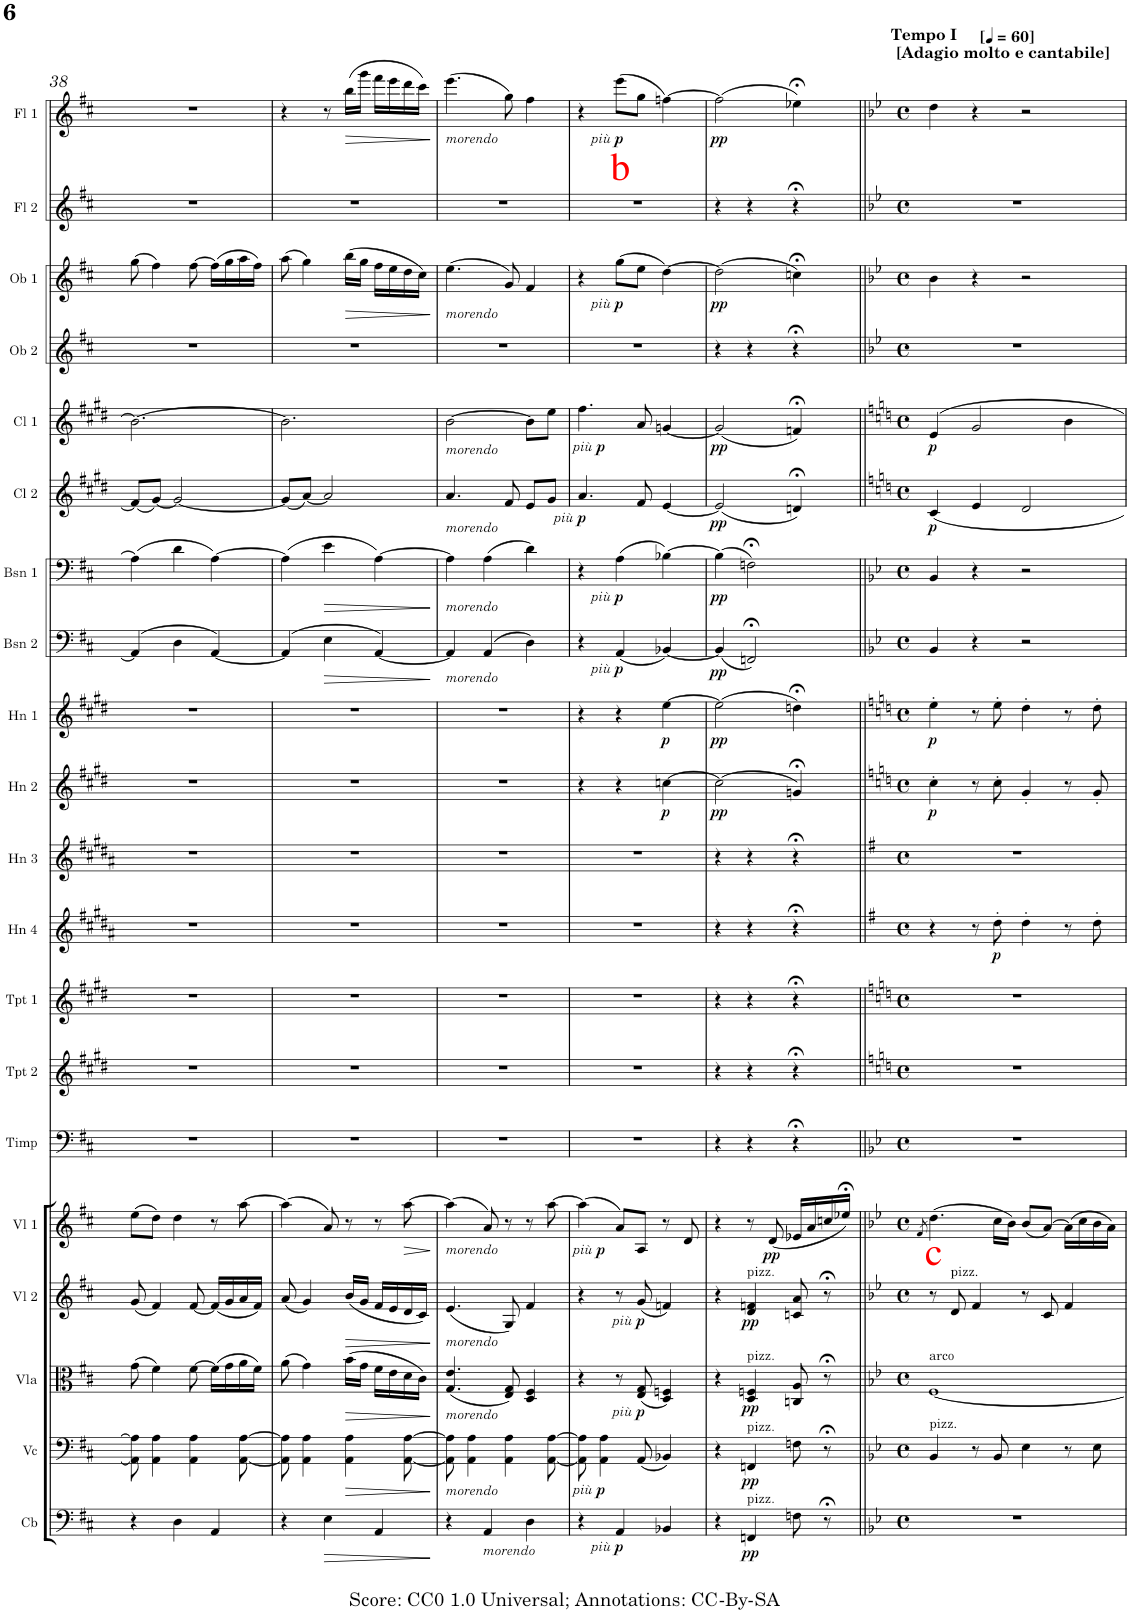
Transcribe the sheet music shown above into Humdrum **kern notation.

**kern	**dynam	**kern	**dynam	**kern	**dynam	**kern	**dynam	**kern	**text	**dynam	**kern	**kern	**kern	**kern	**dynam	**kern	**kern	**dynam	**kern	**dynam	**kern	**dynam	**kern	**dynam	**kern	**dynam	**kern	**dynam	**kern	**kern	**dynam	**kern	**kern	**text	**dynam
*part20	*part20	*part19	*part19	*part18	*part18	*part17	*part17	*part16	*part16	*part16	*part15	*part14	*part13	*part12	*part12	*part11	*part10	*part10	*part9	*part9	*part8	*part8	*part7	*part7	*part6	*part6	*part5	*part5	*part4	*part3	*part3	*part2	*part1	*part1	*part1
*staff20	*staff20	*staff19	*staff19	*staff18	*staff18	*staff17	*staff17	*staff16	*staff16	*staff16	*staff15	*staff14	*staff13	*staff12	*staff12	*staff11	*staff10	*staff10	*staff9	*staff9	*staff8	*staff8	*staff7	*staff7	*staff6	*staff6	*staff5	*staff5	*staff4	*staff3	*staff3	*staff2	*staff1	*staff1	*staff1
*I"Contrabass	*	*I"Violoncello	*	*I"Viola	*	*I"Violin 2	*	*I"Violin I	*	*	*I"Timpani in F, Bb	*I"Bb Trumpet 2	*I"Bb Trumpet	*I"Eb Horn 4	*	*I"Eb Horn 3	*I"Bb (alto) Horn 1	*	*I"Bb (alto) Horn 1	*	*I"Bassoon 2	*	*I"Bassoon 1	*	*I"Bb Clarinet 2	*	*I"Bb Clarinet 1	*	*I"Oboe 2	*I"Oboe 1	*	*I"Flute 2	*I"Flute 1	*	*
*I'Cb	*	*I'Vc	*	*I'Vla	*	*I'Vl 2	*	*I'Vl 1	*	*	*I'Timp	*I'Tpt 2	*I'Tpt 1	*I'Hn 4	*	*I'Hn 3	*I'Hn 2	*	*I'Hn 1	*	*I'Bsn 2	*	*I'Bsn 1	*	*I'Cl 2	*	*I'Cl 1	*	*I'Ob 2	*I'Ob 1	*	*I'Fl 2	*I'Fl 1	*	*
!!LO:PB:g=z
*clefF4	*	*clefF4	*	*clefC3	*	*clefG2	*	*clefG2	*	*	*clefF4	*clefG2	*clefG2	*clefG2	*	*clefG2	*clefG2	*	*clefG2	*	*clefF4	*	*clefF4	*	*clefG2	*	*clefG2	*	*clefG2	*clefG2	*	*clefG2	*clefG2	*	*
*Trd7c12	*	*	*	*	*	*	*	*	*	*	*	*Trd1c2	*Trd1c2	*Trd5c9	*	*Trd5c9	*Trd1c2	*	*Trd1c2	*	*	*	*	*	*Trd1c2	*	*Trd1c2	*	*	*	*	*	*	*	*
*k[f#c#]	*	*k[f#c#]	*	*k[f#c#]	*	*k[f#c#]	*	*k[f#c#]	*	*	*k[f#c#]	*k[f#c#g#d#]	*k[f#c#g#d#]	*k[f#c#g#d#a#]	*	*k[f#c#g#d#a#]	*k[f#c#g#d#]	*	*k[f#c#g#d#]	*	*k[f#c#]	*	*k[f#c#]	*	*k[f#c#g#d#]	*	*k[f#c#g#d#]	*	*k[f#c#]	*k[f#c#]	*	*k[f#c#]	*k[f#c#]	*	*
*M3/4	*	*M3/4	*	*M3/4	*	*M3/4	*	*M3/4	*	*	*M3/4	*M3/4	*M3/4	*M3/4	*	*M3/4	*M3/4	*	*M3/4	*	*M3/4	*	*M3/4	*	*M3/4	*	*M3/4	*	*M3/4	*M3/4	*	*M3/4	*M3/4	*	*
=38	=38	=38	=38	=38	=38	=38	=38	=38	=38	=38	=38	=38	=38	=38	=38	=38	=38	=38	=38	=38	=38	=38	=38	=38	=38	=38	=38	=38	=38	=38	=38	=38	=38	=38	=38
4r	.	8AA\] 8A\]	.	(8g\	.	(8g/	.	(8ee\L	.	.	2.r	2.r	2.r	2.r	.	2.r	2.r	.	2.r	.	(4AA/]	.	(4A\]	.	(8f#/L]	.	2.b\_	.	2.r	(8gg\	.	2.r	2.r	.	.
.	.	4AA\ 4A\	.	4f#\)	.	4f#/)	.	8dd\J)	.	.	.	.	.	.	.	.	.	.	.	.	.	.	.	.	[8g#/J)	.	.	.	.	4ff#\)	.	.	.	.	.
4D\	.	.	.	.	.	.	.	4dd\	.	.	.	.	.	.	.	.	.	.	.	.	4D\	.	4d\	.	2g#/_	.	.	.	.	.	.	.	.	.	.
.	.	4AA\ 4A\	.	[8f#\	.	[8f#/	.	.	.	.	.	.	.	.	.	.	.	.	.	.	.	.	.	.	.	.	.	.	.	[8ff#\	.	.	.	.	.
4AA/	.	.	.	(16f#\LL]	.	(16f#/LL]	.	8r	.	.	.	.	.	.	.	.	.	.	.	.	[4AA/)	.	[4A\)	.	.	.	.	.	.	(16ff#\LL]	.	.	.	.	.
.	.	.	.	16g\	.	16g/	.	.	.	.	.	.	.	.	.	.	.	.	.	.	.	.	.	.	.	.	.	.	.	16gg\	.	.	.	.	.
.	.	[8AA\ [8A\	.	16a\	.	16a/	.	[8aa\	.	.	.	.	.	.	.	.	.	.	.	.	.	.	.	.	.	.	.	.	.	16aa\	.	.	.	.	.
.	.	.	.	16f#\JJ)	.	16f#/JJ)	.	.	.	.	.	.	.	.	.	.	.	.	.	.	.	.	.	.	.	.	.	.	.	16ff#\JJ)	.	.	.	.	.
=39	=39	=39	=39	=39	=39	=39	=39	=39	=39	=39	=39	=39	=39	=39	=39	=39	=39	=39	=39	=39	=39	=39	=39	=39	=39	=39	=39	=39	=39	=39	=39	=39	=39	=39	=39
4r	.	8AA\] 8A\]	.	(8a\	.	(8a/	.	(4aa\]	.	.	2.r	2.r	2.r	2.r	.	2.r	2.r	.	2.r	.	(4AA/]	.	(4A\]	.	(8g#/L]	.	2.b\]	.	2.r	(8aa\	.	2.r	4r	.	.
.	.	4AA\ 4A\	.	4g\)	.	4g/)	.	.	.	.	.	.	.	.	.	.	.	.	.	.	.	.	.	.	[8a/J)	.	.	.	.	4gg\)	.	.	.	.	.
!	!LO:HP:b	!	!	!	!	!	!	!	!	!	!	!	!	!	!	!	!	!	!	!	!	!LO:HP:b	!	!LO:HP:b	!	!	!	!	!	!	!	!	!	!	!
4E\	>	.	.	.	.	.	.	8a/)	.	.	.	.	.	.	.	.	.	.	.	.	4E\	>	4e\	>	2a/]	.	.	.	.	.	.	.	8r	.	.
!	!	!	!LO:HP:b	!	!LO:HP:b	!	!LO:HP:b	!	!	!	!	!	!	!	!	!	!	!	!	!	!	!	!	!	!	!	!	!	!	!	!LO:HP:b	!	!	!	!LO:HP:b
.	.	4AA\ 4A\	>	(16b\LL	>	(16b/LL	>	8r	.	.	.	.	.	.	.	.	.	.	.	.	.	.	.	.	.	.	.	.	.	(16bb\LL	>	.	(16bb\LL	.	>
.	.	.	.	16g\JJ	.	16g/JJ	.	.	.	.	.	.	.	.	.	.	.	.	.	.	.	.	.	.	.	.	.	.	.	16gg\JJ	.	.	16ggg\JJ	.	.
4AA/	.	.	.	16f#\LL	.	16f#/LL	.	8r	.	.	.	.	.	.	.	.	.	.	.	.	[4AA/)	.	[4A\)	.	.	.	.	.	.	16ff#\LL	.	.	16fff#\LL	.	.
.	.	.	.	16e\	.	16e/	.	.	.	.	.	.	.	.	.	.	.	.	.	.	.	.	.	.	.	.	.	.	.	16ee\	.	.	16eee\	.	.
!	!	!	!	!	!	!	!	!	!	!LO:HP:b	!	!	!	!	!	!	!	!	!	!	!	!	!	!	!	!	!	!	!	!	!	!	!	!	!
.	.	[8AA\ [8A\	.	16d\	.	16d/	.	[8aa\	.	>	.	.	.	.	.	.	.	.	.	.	.	.	.	.	.	.	.	.	.	16dd\	.	.	16ddd\	.	.
.	.	.	.	16c#\JJ)	.	16c#/JJ)	.	.	.	.	.	.	.	.	.	.	.	.	.	.	.	.	.	.	.	.	.	.	.	16cc#\JJ)	.	.	16ccc#\JJ)	.	.
.	]	.	]	.	]	.	]	.	.	]	.	.	.	.	.	.	.	.	.	.	.	]	.	]	.	.	.	.	.	.	]	.	.	.	]
=40	=40	=40	=40	=40	=40	=40	=40	=40	=40	=40	=40	=40	=40	=40	=40	=40	=40	=40	=40	=40	=40	=40	=40	=40	=40	=40	=40	=40	=40	=40	=40	=40	=40	=40	=40
!	!	!	!	!	!	!	!	!	!	!	!	!	!	!	!	!	!	!	!	!	!	!	!	!	!	!	!	!	!	!	!	!	!LO:TX:b:i:t=morendo	!	!
!	!	!	!	!	!	!	!	!	!	!	!	!	!	!	!	!	!	!	!	!	!	!	!	!	!	!	!	!	!	!LO:TX:b:i:t=morendo	!	!	!	!	!
!	!	!	!	!	!	!	!	!	!	!	!	!	!	!	!	!	!	!	!	!	!	!	!	!	!	!	!LO:TX:b:i:t=morendo	!	!	!	!	!	!	!	!
!	!	!	!	!	!	!	!	!	!	!	!	!	!	!	!	!	!	!	!	!	!	!	!	!	!LO:TX:b:i:t=morendo	!	!	!	!	!	!	!	!	!	!
!	!	!	!	!	!	!	!	!	!	!	!	!	!	!	!	!	!	!	!	!	!	!	!LO:TX:b:i:t=morendo	!	!	!	!	!	!	!	!	!	!	!	!
!	!	!	!	!	!	!	!	!	!	!	!	!	!	!	!	!	!	!	!	!	!LO:TX:b:i:t=morendo	!	!	!	!	!	!	!	!	!	!	!	!	!	!
!	!	!	!	!	!	!	!	!LO:TX:b:i:t=morendo	!	!	!	!	!	!	!	!	!	!	!	!	!	!	!	!	!	!	!	!	!	!	!	!	!	!	!
!	!	!	!	!	!	!LO:TX:b:i:t=morendo	!	!	!	!	!	!	!	!	!	!	!	!	!	!	!	!	!	!	!	!	!	!	!	!	!	!	!	!	!
!	!	!	!	!LO:TX:b:i:t=morendo	!	!	!	!	!	!	!	!	!	!	!	!	!	!	!	!	!	!	!	!	!	!	!	!	!	!	!	!	!	!	!
!	!	!LO:TX:b:i:t=morendo	!	!	!	!	!	!	!	!	!	!	!	!	!	!	!	!	!	!	!	!	!	!	!	!	!	!	!	!	!	!	!	!	!
4r	.	8AA\] 8A\]	.	(4.G/ 4.e/	.	(4.e/	.	(4aa\]	.	.	2.r	2.r	2.r	2.r	.	2.r	2.r	.	2.r	.	4AA/]	.	4A\]	.	4.a/	.	[2b\	.	2.r	(4.ee\	.	2.r	(4.eee\	.	.
.	.	4AA\ 4A\	.	.	.	.	.	.	.	.	.	.	.	.	.	.	.	.	.	.	.	.	.	.	.	.	.	.	.	.	.	.	.	.	.
!LO:TX:b:i:t=morendo	!	!	!	!	!	!	!	!	!	!	!	!	!	!	!	!	!	!	!	!	!	!	!	!	!	!	!	!	!	!	!	!	!	!	!
4AA/	.	.	.	.	.	.	.	8a/)	.	.	.	.	.	.	.	.	.	.	.	.	(4AA/	.	(4A\	.	.	.	.	.	.	.	.	.	.	.	.
.	.	4AA\ 4A\	.	8E/ 8G/)	.	8G/)	.	8r	.	.	.	.	.	.	.	.	.	.	.	.	.	.	.	.	8f#/	.	.	.	.	8g/)	.	.	8gg\)	.	.
4D\	.	.	.	4D/ 4F#/	.	4f#/	.	8r	.	.	.	.	.	.	.	.	.	.	.	.	4D\)	.	4d\)	.	8e/L	.	8b\L]	.	.	4f#/	.	.	4ff#\	.	.
.	.	[8AA\ [8A\	.	.	.	.	.	[8aa\	.	.	.	.	.	.	.	.	.	.	.	.	.	.	.	.	8g#/J	.	8ee\J	.	.	.	.	.	.	.	.
=41	=41	=41	=41	=41	=41	=41	=41	=41	=41	=41	=41	=41	=41	=41	=41	=41	=41	=41	=41	=41	=41	=41	=41	=41	=41	=41	=41	=41	=41	=41	=41	=41	=41	=41	=41
!	!	!	!LO:DY:b	!	!	!	!	!	!	!	!	!	!	!	!	!	!	!	!	!	!	!	!	!	!	!	!	!	!	!	!	!	!	!	!
!	!	!	!LO:DY:n=1:b	!	!	!	!	!	!	!LO:DY:b	!	!	!	!	!	!	!	!	!	!	!	!	!	!	!	!	!	!	!	!	!	!	!	!	!
!	!	!	!	!	!	!	!	!	!	!LO:DY:n=1:b	!	!	!	!	!	!	!	!	!	!	!	!	!	!	!	!LO:DY:b	!	!	!	!	!	!	!	!	!
!	!	!	!	!	!	!	!	!	!	!	!	!	!	!	!	!	!	!	!	!	!	!	!	!	!	!LO:DY:n=1:b	!	!LO:DY:b	!	!	!	!	!	!	!
!	!	!	!	!	!	!	!	!	!	!	!	!	!	!	!	!	!	!	!	!	!	!	!	!	!	!	!	!LO:DY:n=1:b	!	!	!	!	!	!	!
4r	.	8AA\] 8A\]	other-dynamics p	4r	.	4r	.	(4aa\]	.	other-dynamics p	2.r	2.r	2.r	2.r	.	2.r	4r	.	4r	.	4r	.	4r	.	4.a/	other-dynamics p	4.ff#\	other-dynamics p	2.r	4r	.	2.r	4r	.	.
.	.	4AA\ 4A\	.	.	.	.	.	.	.	.	.	.	.	.	.	.	.	.	.	.	.	.	.	.	.	.	.	.	.	.	.	.	.	.	.
!	!LO:DY:b	!	!	!	!	!	!	!	!	!	!	!	!	!	!	!	!	!	!	!	!	!	!	!	!	!	!	!	!	!	!	!	!	!LO:LY:b:color=#FF0000	!
!	!LO:DY:n=1:b	!	!	!	!	!	!	!	!	!	!	!	!	!	!	!	!	!	!	!	!	!LO:DY:b	!	!	!	!	!	!	!	!	!	!	!	!	!
!	!	!	!	!	!	!	!	!	!	!	!	!	!	!	!	!	!	!	!	!	!	!LO:DY:n=1:b	!	!LO:DY:b	!	!	!	!	!	!	!	!	!	!	!
!	!	!	!	!	!	!	!	!	!	!	!	!	!	!	!	!	!	!	!	!	!	!	!	!LO:DY:n=1:b	!	!	!	!	!	!	!LO:DY:b	!	!	!	!
!	!	!	!	!	!	!	!	!	!	!	!	!	!	!	!	!	!	!	!	!	!	!	!	!	!	!	!	!	!	!	!LO:DY:n=1:b	!	!	!	!LO:DY:b
!	!	!	!	!	!	!	!	!	!	!	!	!	!	!	!	!	!	!	!	!	!	!	!	!	!	!	!	!	!	!	!	!	!	!	!LO:DY:n=1:b
4AA/	other-dynamics p	.	.	8r	.	8r	.	8a/L)	.	.	.	.	.	.	.	.	4r	.	4r	.	(4AA/	other-dynamics p	(4A\	other-dynamics p	.	.	.	.	.	(8gg\L	other-dynamics p	.	(8eee\L	b	other-dynamics p
!	!	!	!	!	!LO:DY:b	!	!	!	!	!	!	!	!	!	!	!	!	!	!	!	!	!	!	!	!	!	!	!	!	!	!	!	!	!	!
!	!	!	!	!	!LO:DY:n=1:b	!	!LO:DY:b	!	!	!	!	!	!	!	!	!	!	!	!	!	!	!	!	!	!	!	!	!	!	!	!	!	!	!	!
!	!	!	!	!	!	!	!LO:DY:n=1:b	!	!	!	!	!	!	!	!	!	!	!	!	!	!	!	!	!	!	!	!	!	!	!	!	!	!	!	!
.	.	(8AA/	.	(8E/ 8G/	other-dynamics p	(8g/	other-dynamics p	8A/J	.	.	.	.	.	.	.	.	.	.	.	.	.	.	.	.	8f#/	.	8a/	.	.	8ee\J	.	.	8gg\J	.	.
!	!	!	!	!	!	!	!	!	!	!	!	!	!	!	!	!	!	!LO:DY:b	!	!LO:DY:b	!	!	!	!	!	!	!	!	!	!	!	!	!	!	!
4BB-X/	.	4BB-X/)	.	4D/ 4Fn/)	.	4fn/)	.	8r	.	.	.	.	.	.	.	.	[4ccn\	p	[4ee\	p	[4BB-X/)	.	[4B-X\)	.	[4e/	.	[4gn/	.	.	[4dd\)	.	.	[4ffn\)	.	.
.	.	.	.	.	.	.	.	8d/	.	.	.	.	.	.	.	.	.	.	.	.	.	.	.	.	.	.	.	.	.	.	.	.	.	.	.
=42	=42	=42	=42	=42	=42	=42	=42	=42	=42	=42	=42	=42	=42	=42	=42	=42	=42	=42	=42	=42	=42	=42	=42	=42	=42	=42	=42	=42	=42	=42	=42	=42	=42	=42	=42
!	!	!	!	!	!	!	!	!	!	!	!	!	!	!	!	!	!	!LO:DY:b	!	!LO:DY:b	!	!LO:DY:b	!	!LO:DY:b	!	!LO:DY:b	!	!LO:DY:b	!	!	!LO:DY:b	!	!	!	!LO:DY:b
4r	.	4r	.	4r	.	4r	.	4r	.	.	4r	4r	4r	4r	.	4r	(2cc\]	pp	(2ee\]	pp	(4BB-/]	pp	(4B-\]	pp	(2e/]	pp	(2g/]	pp	4r	(2dd\]	pp	4r	(2ff\]	.	pp
!	!	!	!	!	!	!LO:TX:a:t=pizz.	!	!	!	!	!	!	!	!	!	!	!	!	!	!	!	!	!	!	!	!	!	!	!	!	!	!	!	!	!
!	!	!	!	!LO:TX:a:t=pizz.	!	!	!	!	!	!	!	!	!	!	!	!	!	!	!	!	!	!	!	!	!	!	!	!	!	!	!	!	!	!	!
!	!	!LO:TX:a:t=pizz.	!	!	!	!	!	!	!	!	!	!	!	!	!	!	!	!	!	!	!	!	!	!	!	!	!	!	!	!	!	!	!	!	!
!LO:TX:a:t=pizz.	!	!	!	!	!	!	!	!	!	!	!	!	!	!	!	!	!	!	!	!	!	!	!	!	!	!	!	!	!	!	!	!	!	!	!
!	!LO:DY:b	!	!LO:DY:b	!	!LO:DY:b	!	!LO:DY:b	!	!	!	!	!	!	!	!	!	!	!	!	!	!	!	!	!	!	!	!	!	!	!	!	!	!	!	!
4FFn/	pp	4FFn/	pp	4D/ 4Fn/	pp	4d/ 4fn/	pp	8r	.	.	4r	4r	4r	4r	.	4r	.	.	.	.	2FFn;</)	.	2Fn;<\)	.	.	.	.	.	4r	.	.	4r	.	.	.
!	!	!	!	!	!	!	!	!	!	!LO:DY:b	!	!	!	!	!	!	!	!	!	!	!	!	!	!	!	!	!	!	!	!	!	!	!	!	!
.	.	.	.	.	.	.	.	(8d/	.	pp	.	.	.	.	.	.	.	.	.	.	.	.	.	.	.	.	.	.	.	.	.	.	.	.	.
8Fn\	.	8Fn\	.	8Cn/ 8A/	.	8cn/ 8a/	.	16e-X/LL	.	.	4r;<	4r;<	4r;<	4r;<	.	4r;<	4gn;</)	.	4ddn;<\)	.	.	.	.	.	4dn;</)	.	4fn;</)	.	4r;<	4ccn;<\)	.	4r;<	4ee-X;<\)	.	.
.	.	.	.	.	.	.	.	16a/	.	.	.	.	.	.	.	.	.	.	.	.	.	.	.	.	.	.	.	.	.	.	.	.	.	.	.
8r;<	.	8r;<	.	8r;<	.	8r;<	.	16ccn/	.	.	.	.	.	.	.	.	.	.	.	.	.	.	.	.	.	.	.	.	.	.	.	.	.	.	.
.	.	.	.	.	.	.	.	16ee-X;</JJ)	.	.	.	.	.	.	.	.	.	.	.	.	.	.	.	.	.	.	.	.	.	.	.	.	.	.	.
=43||	=43||	=43||	=43||	=43||	=43||	=43||	=43||	=43||	=43||	=43||	=43||	=43||	=43||	=43||	=43||	=43||	=43||	=43||	=43||	=43||	=43||	=43||	=43||	=43||	=43||	=43||	=43||	=43||	=43||	=43||	=43||	=43||	=43||	=43||	=43||
*k[b-e-]	*	*k[b-e-]	*	*k[b-e-]	*	*k[b-e-]	*	*k[b-e-]	*	*	*k[b-e-]	*k[]	*k[]	*k[f#]	*	*k[f#]	*k[]	*	*k[]	*	*k[b-e-]	*	*k[b-e-]	*	*k[]	*	*k[]	*	*k[b-e-]	*k[b-e-]	*	*k[b-e-]	*k[b-e-]	*	*
*M4/4	*	*M4/4	*	*M4/4	*	*M4/4	*	*M4/4	*	*	*M4/4	*M4/4	*M4/4	*M4/4	*	*M4/4	*M4/4	*	*M4/4	*	*M4/4	*	*M4/4	*	*M4/4	*	*M4/4	*	*M4/4	*M4/4	*	*M4/4	*M4/4	*	*
*met(c)	*	*met(c)	*	*met(c)	*	*met(c)	*	*met(c)	*	*	*met(c)	*met(c)	*met(c)	*met(c)	*	*met(c)	*met(c)	*	*met(c)	*	*met(c)	*	*met(c)	*	*met(c)	*	*met(c)	*	*met(c)	*met(c)	*	*met(c)	*met(c)	*	*
*	*	*	*	*	*	*	*	*	*	*	*	*	*	*	*	*	*	*	*	*	*	*	*	*	*	*	*	*	*	*	*	*	*MM60	*	*
.	.	.	.	.	.	.	.	8qf/	.	.	.	.	.	.	.	.	.	.	.	.	.	.	.	.	.	.	.	.	.	.	.	.	.	.	.
!	!	!	!	!	!	!	!	!	!	!	!	!	!	!	!	!	!	!	!	!	!	!	!	!	!	!	!	!	!	!	!	!	!LO:TX:a:B:t=[Adagio molto e cantabile]	!	!
!	!	!	!	!	!	!	!	!	!	!	!	!	!	!	!	!	!	!	!	!	!	!	!	!	!	!	!	!	!	!	!	!	!LO:TX:a:B:t=[	!	!
!	!	!	!	!	!	!	!	!	!	!	!	!	!	!	!	!	!	!	!	!	!	!	!	!	!	!	!	!	!	!	!	!	!LO:TX:a:B:t=]	!	!
!	!	!	!	!	!	!	!	!	!	!	!	!	!	!	!	!	!	!	!	!	!	!	!	!	!	!	!	!	!	!	!	!	!LO:TX:a:B:t=Tempo I	!	!
!	!	!	!	!LO:TX:a:t=arco	!	!	!	!	!	!	!	!	!	!	!	!	!	!	!	!	!	!	!	!	!	!	!	!	!	!	!	!	!	!	!
!	!	!LO:TX:a:t=pizz.	!	!	!	!	!	!	!	!	!	!	!	!	!	!	!	!	!	!	!	!	!	!	!	!	!	!	!	!	!	!	!	!	!
!	!	!	!	!	!	!	!	!	!LO:LY:b:color=#FF0000	!	!	!	!	!	!	!	!	!LO:DY:b	!	!LO:DY:b	!	!	!	!	!	!LO:DY:b	!	!LO:DY:b	!	!	!	!	!	!	!
1r	.	4BB-/	.	[1F	.	8r	.	(4.dd\	c	.	1r	1r	1r	4r	.	1r	4cc'\	p	4ee'\	p	4BB-/	.	4BB-/	.	4c/	p	4e/	p	1r	4b-\	.	1r	4dd\	.	.
!	!	!	!	!	!	!LO:TX:a:t=pizz.	!	!	!	!	!	!	!	!	!	!	!	!	!	!	!	!	!	!	!	!	!	!	!	!	!	!	!	!	!
.	.	.	.	.	.	8d/	.	.	.	.	.	.	.	.	.	.	.	.	.	.	.	.	.	.	.	.	.	.	.	.	.	.	.	.	.
.	.	8r	.	.	.	4f/	.	.	.	.	.	.	.	8r	.	.	8r	.	8r	.	4r	.	4r	.	4e/	.	2g/	.	.	4r	.	.	4r	.	.
!	!	!	!	!	!	!	!	!	!	!	!	!	!	!	!LO:DY:b	!	!	!	!	!	!	!	!	!	!	!	!	!	!	!	!	!	!	!	!
.	.	8BB-/	.	.	.	.	.	16cc\LL	.	.	.	.	.	8dd'\	p	.	8cc'\	.	8ee'\	.	.	.	.	.	.	.	.	.	.	.	.	.	.	.	.
.	.	.	.	.	.	.	.	16b-\JJ)	.	.	.	.	.	.	.	.	.	.	.	.	.	.	.	.	.	.	.	.	.	.	.	.	.	.	.
.	.	4E-\	.	.	.	8r	.	(8b-/L	.	.	.	.	.	4dd'\	.	.	4g'/	.	4dd'\	.	2r	.	2r	.	2d/	.	.	.	.	2r	.	.	2r	.	.
.	.	.	.	.	.	8c/	.	[8a/J)	.	.	.	.	.	.	.	.	.	.	.	.	.	.	.	.	.	.	.	.	.	.	.	.	.	.	.
.	.	8r	.	.	.	4f/	.	(16a\LL]	.	.	.	.	.	8r	.	.	8r	.	8r	.	.	.	.	.	.	.	4b\	.	.	.	.	.	.	.	.
.	.	.	.	.	.	.	.	16cc\	.	.	.	.	.	.	.	.	.	.	.	.	.	.	.	.	.	.	.	.	.	.	.	.	.	.	.
.	.	8E-\	.	.	.	.	.	16b-\	.	.	.	.	.	8dd'\	.	.	8g'/	.	8dd'\	.	.	.	.	.	.	.	.	.	.	.	.	.	.	.	.
.	.	.	.	.	.	.	.	16a\JJ)	.	.	.	.	.	.	.	.	.	.	.	.	.	.	.	.	.	.	.	.	.	.	.	.	.	.	.
=	=	=	=	=	=	=	=	=	=	=	=	=	=	=	=	=	=	=	=	=	=	=	=	=	=	=	=	=	=	=	=	=	=	=	=
*-	*-	*-	*-	*-	*-	*-	*-	*-	*-	*-	*-	*-	*-	*-	*-	*-	*-	*-	*-	*-	*-	*-	*-	*-	*-	*-	*-	*-	*-	*-	*-	*-	*-	*-	*-
